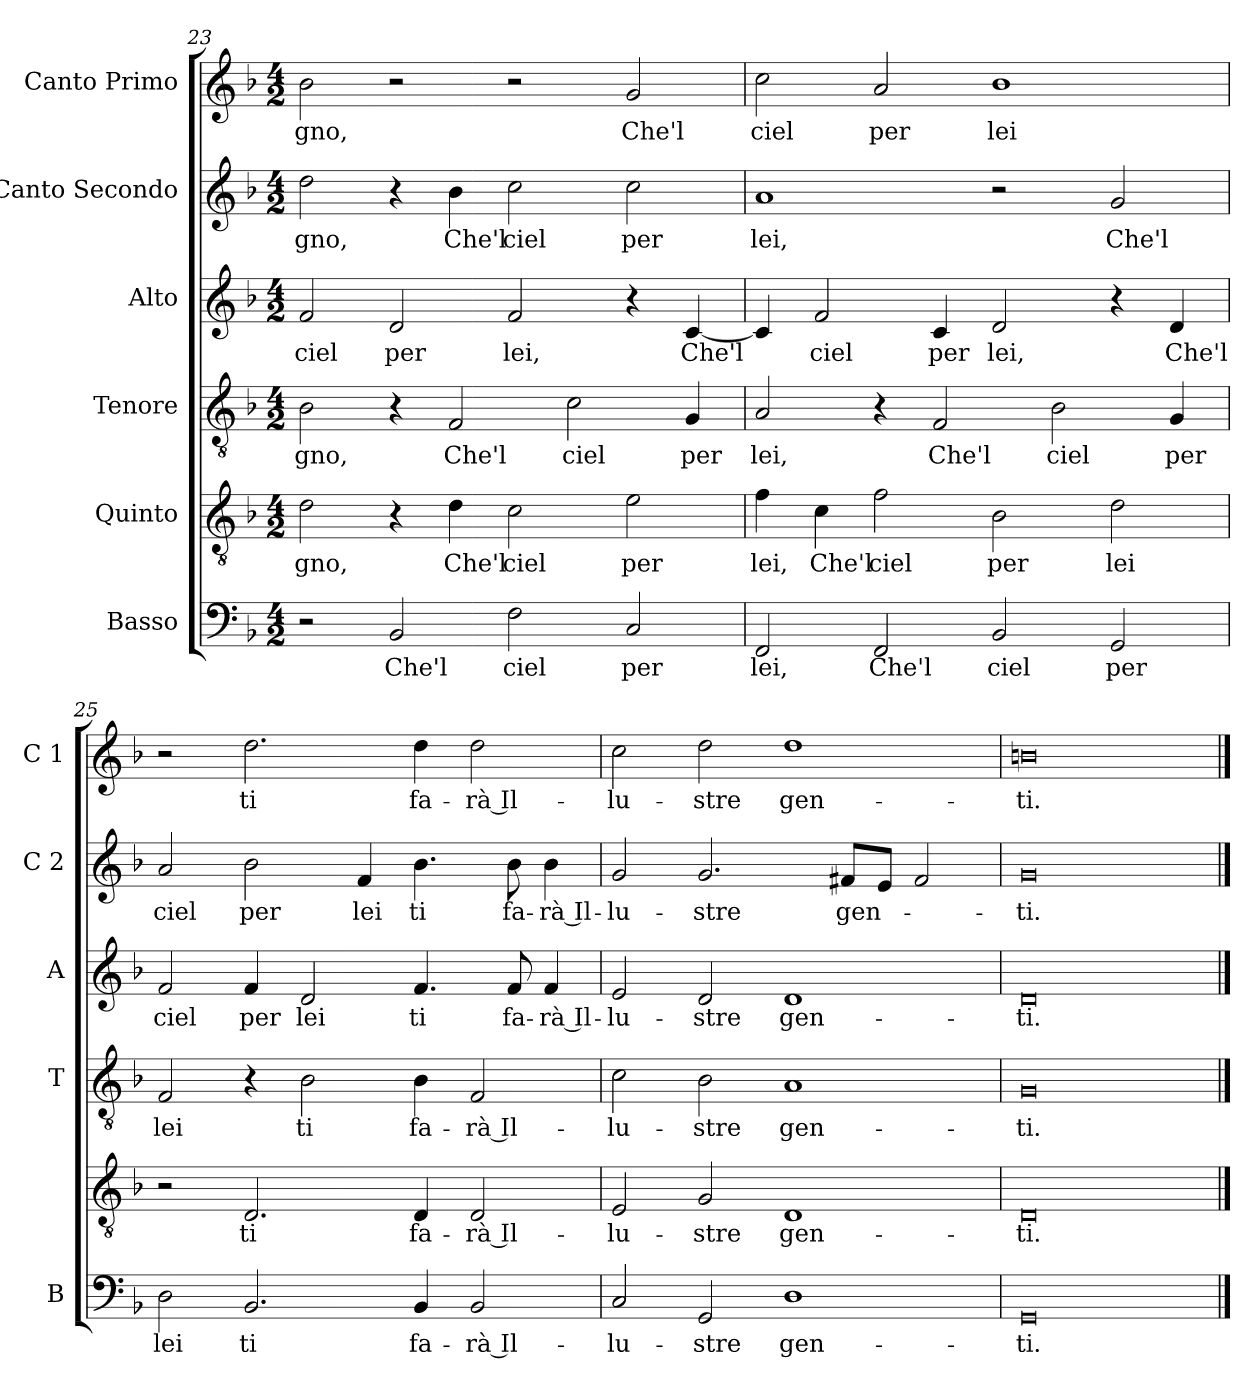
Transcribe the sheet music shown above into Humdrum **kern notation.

**kern	**text	**kern	**text	**kern	**text	**kern	**text	**kern	**text	**kern	**text
*part6	*part6	*part5	*part5	*part4	*part4	*part3	*part3	*part2	*part2	*part1	*part1
*staff6	*staff6	*staff5	*staff5	*staff4	*staff4	*staff3	*staff3	*staff2	*staff2	*staff1	*staff1
*I"Basso	*	*I"Quinto	*	*I"Tenore	*	*I"Alto	*	*I"Canto Secondo	*	*I"Canto Primo	*
*I'B	*	*	*	*I'T	*	*I'A	*	*I'C 2	*	*I'C 1	*
*clefF4	*	*clefGv2	*	*clefGv2	*	*clefG2	*	*clefG2	*	*clefG2	*
*k[b-]	*	*k[b-]	*	*k[b-]	*	*k[b-]	*	*k[b-]	*	*k[b-]	*
*F:	*	*F:	*	*F:	*	*F:	*	*F:	*	*F:	*
*M4/2	*	*M4/2	*	*M4/2	*	*M4/2	*	*M4/2	*	*M4/2	*
=23	=23	=23	=23	=23	=23	=23	=23	=23	=23	=23	=23
!	!	!	!LO:LY:b	!	!LO:LY:b	!	!LO:LY:b	!	!LO:LY:b	!	!LO:LY:b
2r	.	2d\	-gno,	2B-\	-gno,	2f/	ciel	2dd\	-gno,	2b-\	-gno,
!	!LO:LY:b	!	!	!	!	!	!LO:LY:b	!	!	!	!
2BB-/	Che'l	4r	.	4r	.	2d/	per	4r	.	2r	.
!	!	!	!LO:LY:b	!	!LO:LY:b	!	!	!	!LO:LY:b	!	!
.	.	4d\	Che'l	2F/	Che'l	.	.	4b-\	Che'l	.	.
!	!LO:LY:b	!	!LO:LY:b	!	!	!	!LO:LY:b	!	!LO:LY:b	!	!
2F\	ciel	2c\	ciel	.	.	2f/	lei,	2cc\	ciel	2r	.
!	!	!	!	!	!LO:LY:b	!	!	!	!	!	!
.	.	.	.	2c\	ciel	.	.	.	.	.	.
!	!LO:LY:b	!	!LO:LY:b	!	!	!	!	!	!LO:LY:b	!	!LO:LY:b
2C/	per	2e\	per	.	.	4r	.	2cc\	per	2g/	Che'l
!	!	!	!	!	!LO:LY:b	!	!LO:LY:b	!	!	!	!
.	.	.	.	4G/	per	[4c/	Che'l	.	.	.	.
=24	=24	=24	=24	=24	=24	=24	=24	=24	=24	=24	=24
!	!LO:LY:b	!	!LO:LY:b	!	!LO:LY:b	!	!	!	!LO:LY:b	!	!LO:LY:b
2FF/	lei,	4f\	lei,	2A/	lei,	4c/]	.	1a	lei,	2cc\	ciel
!	!	!	!LO:LY:b	!	!	!	!LO:LY:b	!	!	!	!
.	.	4c\	Che'l	.	.	2f/	ciel	.	.	.	.
!	!LO:LY:b	!	!LO:LY:b	!	!	!	!	!	!	!	!LO:LY:b
2FF/	Che'l	2f\	ciel	4r	.	.	.	.	.	2a/	per
!	!	!	!	!	!LO:LY:b	!	!LO:LY:b	!	!	!	!
.	.	.	.	2F/	Che'l	4c/	per	.	.	.	.
!	!LO:LY:b	!	!LO:LY:b	!	!	!	!LO:LY:b	!	!	!	!LO:LY:b
2BB-/	ciel	2B-\	per	.	.	2d/	lei,	2r	.	1b-	lei
!	!	!	!	!	!LO:LY:b	!	!	!	!	!	!
.	.	.	.	2B-\	ciel	.	.	.	.	.	.
!	!LO:LY:b	!	!LO:LY:b	!	!	!	!	!	!LO:LY:b	!	!
2GG/	per	2d\	lei	.	.	4r	.	2g/	Che'l	.	.
!	!	!	!	!	!LO:LY:b	!	!LO:LY:b	!	!	!	!
.	.	.	.	4G/	per	4d/	Che'l	.	.	.	.
!!LO:LB:g=z
=25	=25	=25	=25	=25	=25	=25	=25	=25	=25	=25	=25
!	!LO:LY:b	!	!	!	!LO:LY:b	!	!LO:LY:b	!	!LO:LY:b	!	!
2D\	lei	2r	.	2F/	lei	2f/	ciel	2a/	ciel	2r	.
!	!LO:LY:b	!	!LO:LY:b	!	!	!	!LO:LY:b	!	!LO:LY:b	!	!LO:LY:b
2.BB-/	ti	2.D/	ti	4r	.	4f/	per	2b-\	per	2.dd\	ti
!	!	!	!	!	!LO:LY:b	!	!LO:LY:b	!	!	!	!
.	.	.	.	2B-\	ti	2d/	lei	.	.	.	.
!	!	!	!	!	!	!	!	!	!LO:LY:b	!	!
.	.	.	.	.	.	.	.	4f/	lei	.	.
!	!LO:LY:b	!	!LO:LY:b	!	!LO:LY:b	!	!LO:LY:b	!	!LO:LY:b	!	!LO:LY:b
4BB-/	fa-	4D/	fa-	4B-\	fa-	4.f/	ti	4.b-\	ti	4dd\	fa-
!	!LO:LY:b	!	!LO:LY:b	!	!LO:LY:b	!	!	!	!	!	!LO:LY:b
2BB-/	-rà Il-	2D/	-rà Il-	2F/	-rà Il-	.	.	.	.	2dd\	-rà Il-
!	!	!	!	!	!	!	!LO:LY:b	!	!LO:LY:b	!	!
.	.	.	.	.	.	8f/	fa-	8b-\	fa-	.	.
!	!	!	!	!	!	!	!LO:LY:b	!	!LO:LY:b	!	!
.	.	.	.	.	.	4f/	-rà Il-	4b-\	-rà Il-	.	.
=26	=26	=26	=26	=26	=26	=26	=26	=26	=26	=26	=26
!	!LO:LY:b	!	!LO:LY:b	!	!LO:LY:b	!	!LO:LY:b	!	!LO:LY:b	!	!LO:LY:b
2C/	-lu-	2E/	-lu-	2c\	-lu-	2e/	-lu-	2g/	-lu-	2cc\	-lu-
!	!LO:LY:b	!	!LO:LY:b	!	!LO:LY:b	!	!LO:LY:b	!	!LO:LY:b	!	!LO:LY:b
2GG/	-stre	2G/	-stre	2B-\	-stre	2d/	-stre	2.g/	-stre	2dd\	-stre
!	!LO:LY:b	!	!LO:LY:b	!	!LO:LY:b	!	!LO:LY:b	!	!	!	!LO:LY:b
1D	gen-	1D	gen-	1A	gen-	1d	gen-	.	.	1dd	gen-
!	!	!	!	!	!	!	!	!	!LO:LY:b	!	!
.	.	.	.	.	.	.	.	8f#X/L	gen-	.	.
.	.	.	.	.	.	.	.	8e/J	.	.	.
.	.	.	.	.	.	.	.	2f#/	.	.	.
=27	=27	=27	=27	=27	=27	=27	=27	=27	=27	=27	=27
!	!LO:LY:b	!	!LO:LY:b	!	!LO:LY:b	!	!LO:LY:b	!	!LO:LY:b	!	!LO:LY:b
0GG	-ti.	0D	-ti.	0G	-ti.	0d	-ti.	0g	-ti.	0bn	-ti.
==	==	==	==	==	==	==	==	==	==	==	==
*-	*-	*-	*-	*-	*-	*-	*-	*-	*-	*-	*-
